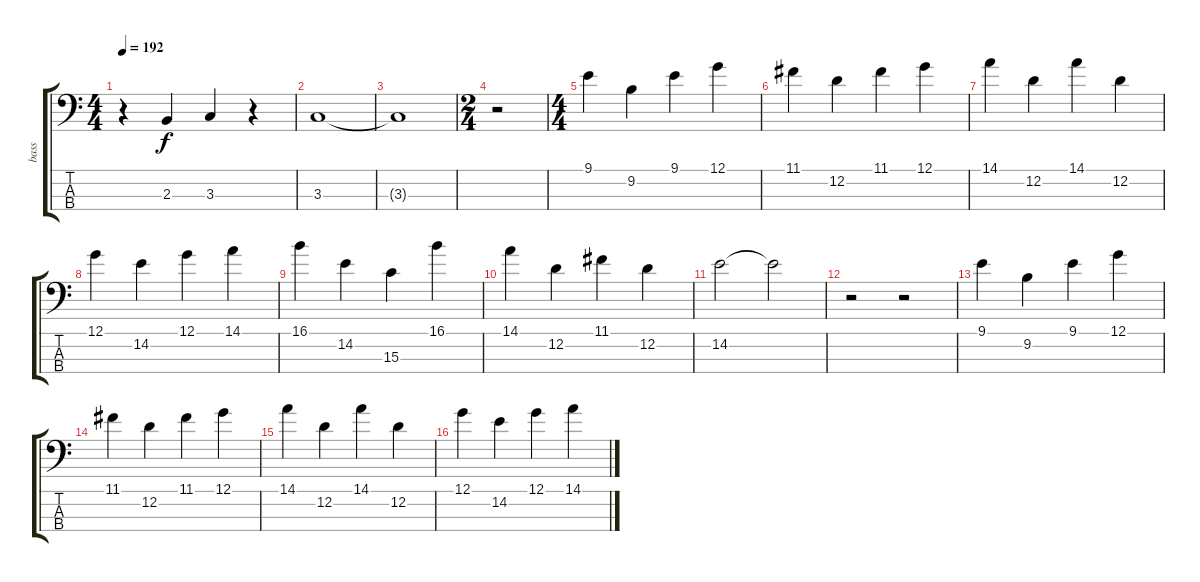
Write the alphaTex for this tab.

\track ("bass" "bass") {instrument fretlessbass}
\staff {score tabs}
\tuning (G2 D2 A1 E1) {hide}
\ts (4 4)
\tempo 192
\clef f4
\ks c
r.4{dy f} 2.3.4 3.3.4 r.4 |
3.3.1 |
3.3{t}.1 |
\ts (2 4)
r.2 |
\ts (4 4)
9.1.4 9.2.4 9.1.4 12.1.4 |
11.1.4 12.2.4 11.1.4 12.1.4 |
14.1.4 12.2.4 14.1.4 12.2.4 |
12.1.4 14.2.4 12.1.4 14.1.4 |
16.1.4 14.2.4 15.3.4 16.1.4 |
14.1.4 12.2.4 11.1.4 12.2.4 |
14.2.2 14.2{t}.2 |
r.2 r.2 |
9.1.4 9.2.4 9.1.4 12.1.4 |
11.1.4 12.2.4 11.1.4 12.1.4 |
14.1.4 12.2.4 14.1.4 12.2.4 |
12.1.4 14.2.4 12.1.4 14.1.4
